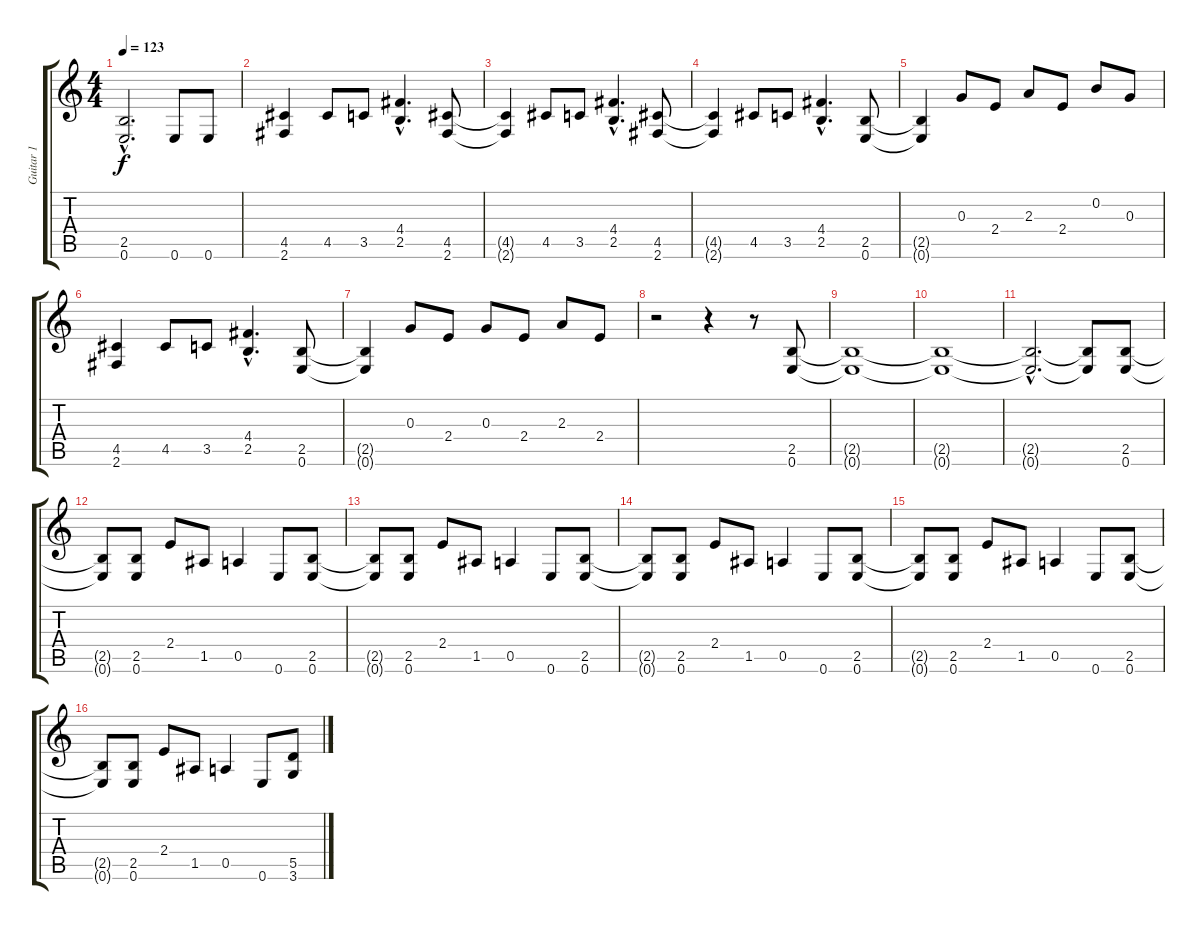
\track ("Guitar 1" "Guitar 1") {instrument acousticguitarsteel}
\staff {score tabs}
\tuning (E4 B3 G3 D3 A2 E2) {hide}
\ts (4 4)
\tempo 123
\clef g2
\ks c
(2.5{hac t} 0.6{hac t}).2{d dy f} 0.6.8 0.6.8 |
(4.5 2.6).4 4.5.8 3.5.8 (4.4{hac} 2.5{hac}).4{d} (4.5 2.6).8 |
(4.5{t} 2.6{t}).4 4.5.8 3.5.8 (4.4{hac} 2.5{hac}).4{d} (4.5 2.6).8 |
(4.5{t} 2.6{t}).4 4.5.8 3.5.8 (4.4{hac} 2.5{hac}).4{d} (2.5 0.6).8 |
(2.5{t} 0.6{t}).4 0.3.8 2.4.8 2.3.8 2.4.8 0.2.8 0.3.8 |
(4.5 2.6).4 4.5.8 3.5.8 (4.4{hac} 2.5{hac}).4{d} (2.5 0.6).8 |
(2.5{t} 0.6{t}).4 0.3.8 2.4.8 0.3.8 2.4.8 2.3.8 2.4.8 |
r.2 r.4 r.8 (2.5 0.6).8 |
(2.5{t} 0.6{t}).1 |
(2.5{t} 0.6{t}).1 |
(2.5{hac t} 0.6{hac t}).2{d} (2.5{t} 0.6{t}).8 (2.5 0.6).8 |
(2.5{t} 0.6{t}).8 (2.5 0.6).8 2.4.8 1.5.8 0.5.4 0.6.8 (2.5 0.6).8 |
(2.5{t} 0.6{t}).8 (2.5 0.6).8 2.4.8 1.5.8 0.5.4 0.6.8 (2.5 0.6).8 |
(2.5{t} 0.6{t}).8 (2.5 0.6).8 2.4.8 1.5.8 0.5.4 0.6.8 (2.5 0.6).8 |
(2.5{t} 0.6{t}).8 (2.5 0.6).8 2.4.8 1.5.8 0.5.4 0.6.8 (2.5 0.6).8 |
(2.5{t} 0.6{t}).8 (2.5 0.6).8 2.4.8 1.5.8 0.5.4 0.6.8 (5.5 3.6).8
